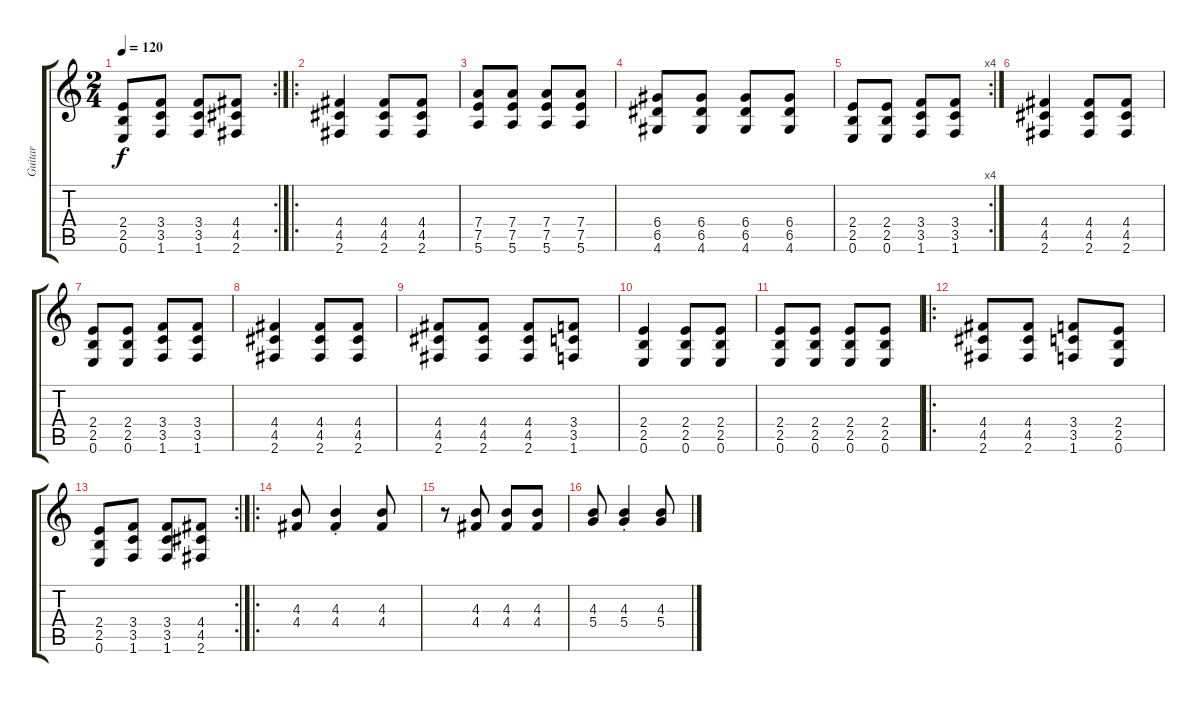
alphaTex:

\track ("Guitar" "Guitar") {instrument distortionguitar}
\staff {score tabs}
\tuning (E4 B3 G3 D3 A2 E2) {hide}
\rc 2
\ts (2 4)
\tempo 120
\clef g2
\ks c
(2.4 2.5 0.6).8{dy f} (3.4 3.5 1.6).8 (3.4 3.5 1.6).8 (4.4 4.5 2.6).8 |
\ro
(4.4 4.5 2.6).4 (4.4 4.5 2.6).8 (4.4 4.5 2.6).8 |
(7.4 7.5 5.6).8 (7.4 7.5 5.6).8 (7.4 7.5 5.6).8 (7.4 7.5 5.6).8 |
(6.4 6.5 4.6).8 (6.4 6.5 4.6).8 (6.4 6.5 4.6).8 (6.4 6.5 4.6).8 |
\rc 4
(2.4 2.5 0.6).8 (2.4 2.5 0.6).8 (3.4 3.5 1.6).8 (3.4 3.5 1.6).8 |
(4.4 4.5 2.6).4 (4.4 4.5 2.6).8 (4.4 4.5 2.6).8 |
(2.4 2.5 0.6).8 (2.4 2.5 0.6).8 (3.4 3.5 1.6).8 (3.4 3.5 1.6).8 |
(4.4 4.5 2.6).4 (4.4 4.5 2.6).8 (4.4 4.5 2.6).8 |
(4.4 4.5 2.6).8 (4.4 4.5 2.6).8 (4.4 4.5 2.6).8 (3.4 3.5 1.6).8 |
(2.4 2.5 0.6).4 (2.4 2.5 0.6).8 (2.4 2.5 0.6).8 |
(2.4 2.5 0.6).8 (2.4 2.5 0.6).8 (2.4 2.5 0.6).8 (2.4 2.5 0.6).8 |
\ro
(4.4 4.5 2.6).8 (4.4 4.5 2.6).8 (3.4 3.5 1.6).8 (2.4 2.5 0.6).8 |
\rc 2
(2.4 2.5 0.6).8 (3.4 3.5 1.6).8 (3.4 3.5 1.6).8 (4.4 4.5 2.6).8 |
\ro
(4.3 4.4).8 (4.3{st} 4.4{st}).4 (4.3 4.4).8 |
r.8 (4.3 4.4).8 (4.3 4.4).8 (4.3 4.4).8 |
(4.3 5.4).8 (4.3{st} 5.4{st}).4 (4.3 5.4).8
